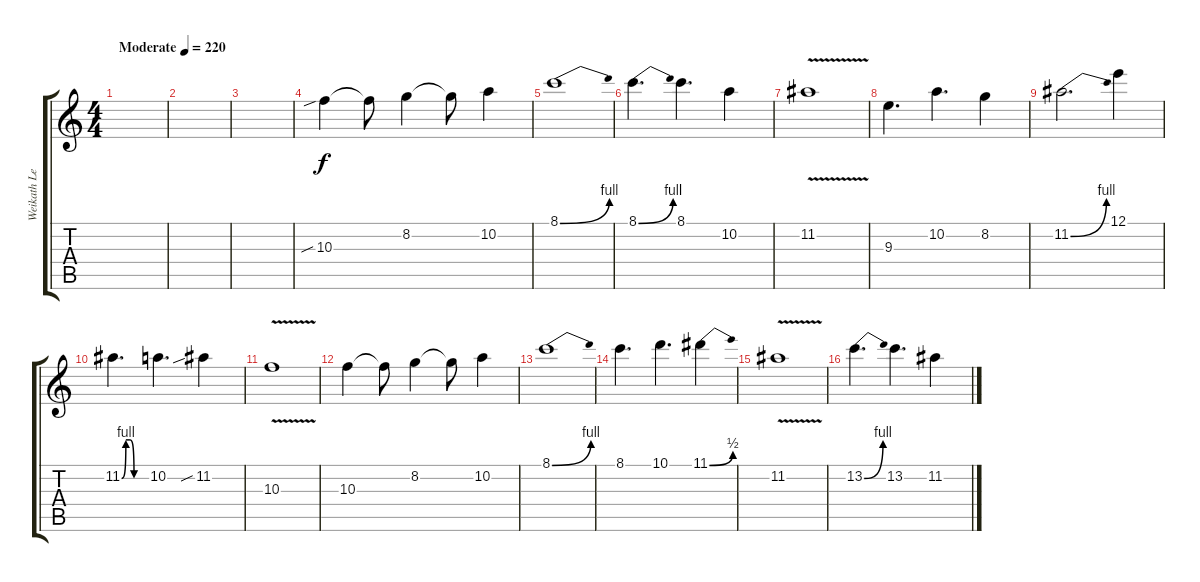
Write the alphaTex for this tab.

\track ("Weikath Lead" "Weikath Le") {instrument distortionguitar}
\staff {score tabs}
\tuning (E4 B3 G3 D3 A2 E2) {hide}
\ts (4 4)
\tempo (220 "Moderate")
\clef g2
\ks c
|
|
|
10.3{sib}.4 10.3{t}.8 8.2.4 8.2{t}.8 10.2.4 |
8.1{be (bend 0 0 60 4)}.1 |
8.1{be (bend 0 0 60 4)}.4{d} 8.1.4{d} 10.2.4 |
11.2{v}.1 |
9.3.4{d} 10.2.4{d} 8.2.4 |
11.2{be (bend 0 0 60 4)}.2{d} 12.1.4 |
11.2{be (custom 0 0 10 4 20 4 30 0 60 0)}.4{d} 10.2.4{d} 11.2{sib}.4 |
10.3{v}.1 |
10.3.4 10.3{t}.8 8.2.4 8.2{t}.8 10.2.4 |
8.1{be (bend 0 0 60 4)}.1 |
8.1.4{d} 10.1.4{d} 11.1{be (bend 0 0 60 2)}.4 |
11.2{v}.1 |
13.2{be (bend 0 0 60 4)}.4{d} 13.2.4{d} 11.2.4
